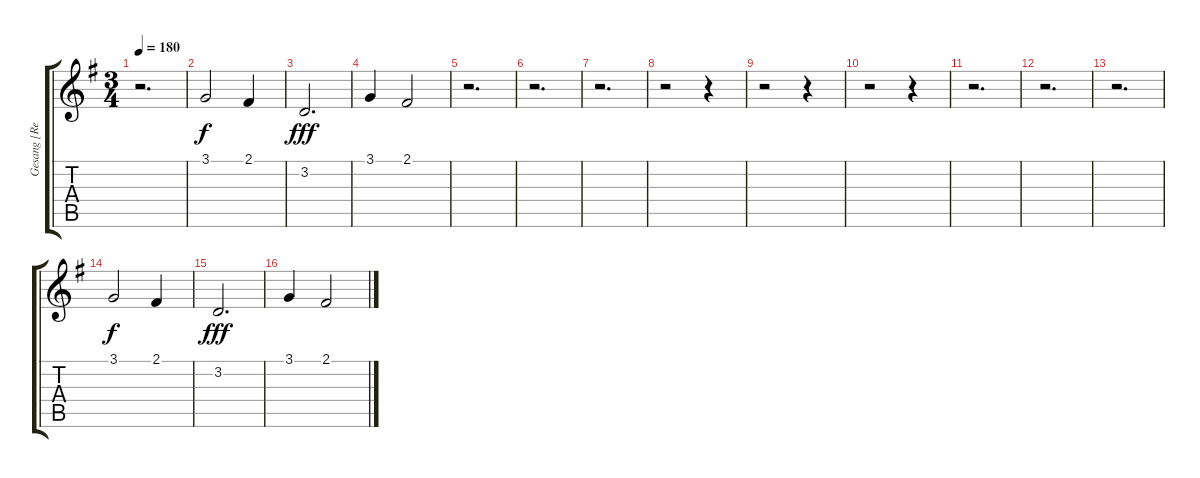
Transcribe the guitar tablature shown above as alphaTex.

\track ("Gesang [Refrain/Chor]" "Gesang [Re") {instrument choiraahs}
\staff {score tabs}
\tuning (E4 B3 G3 D3 A2 E2) {hide}
\ts (3 4)
\tempo 180
\clef g2
\ks eminor
r.2{d dy fff} |
3.1.2{dy f} 2.1.4 |
3.2.2{d dy fff} |
3.1.4 2.1.2 |
r.2{d} |
r.2{d} |
r.2{d} |
r.2 r.4 |
r.2 r.4 |
r.2 r.4 |
r.2{d} |
r.2{d} |
r.2{d} |
3.1.2{dy f} 2.1.4 |
3.2.2{d dy fff} |
3.1.4 2.1.2
